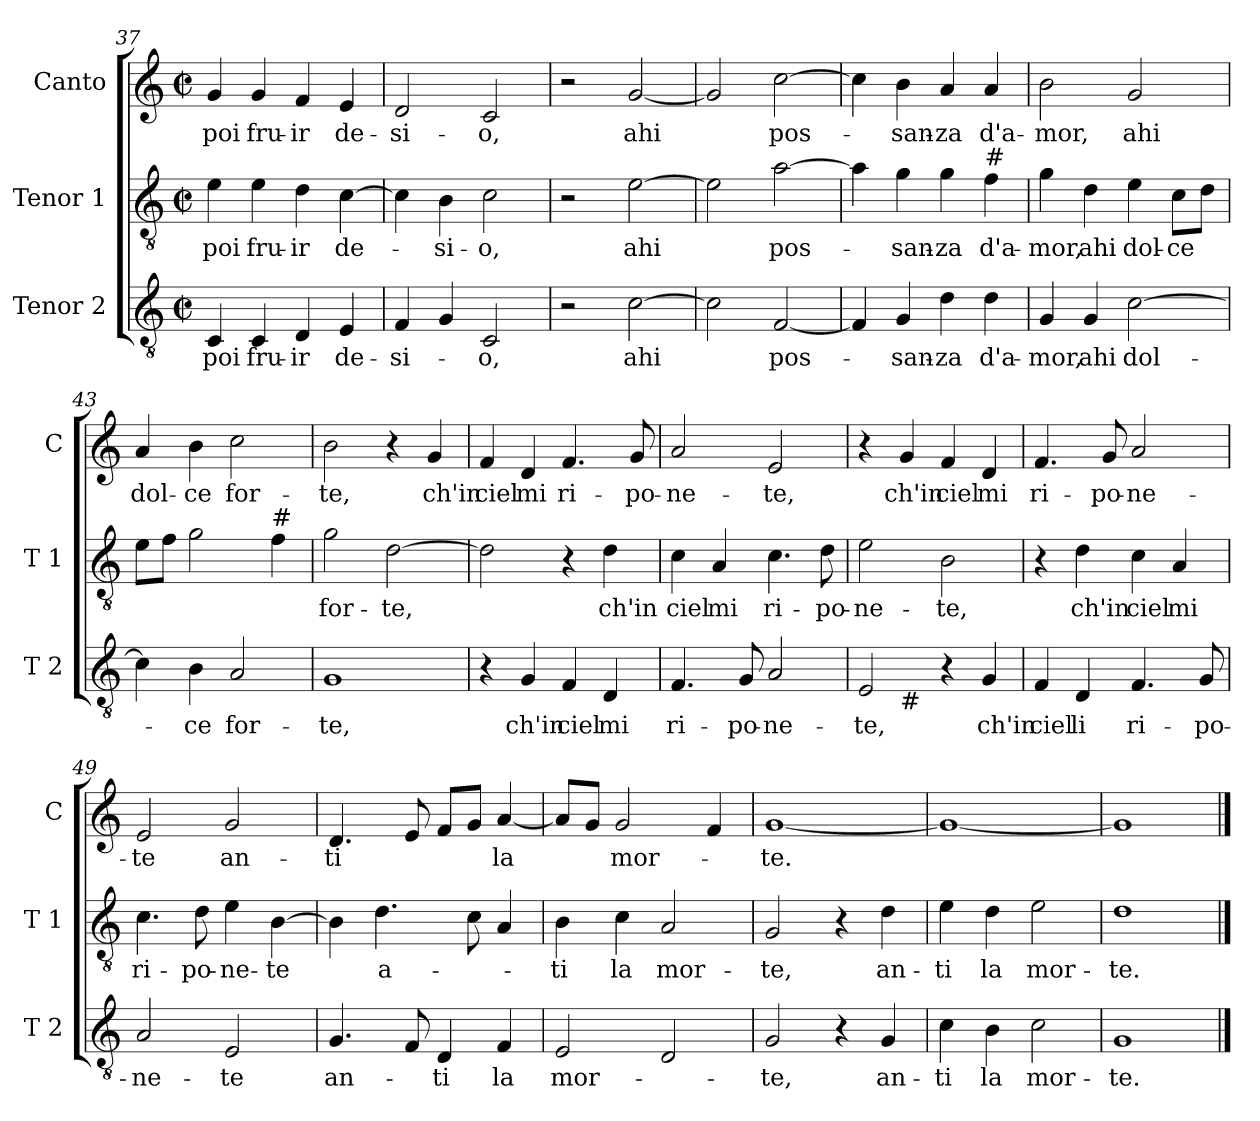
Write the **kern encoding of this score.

**kern	**text	**kern	**text	**kern	**text
*part3	*part3	*part2	*part2	*part1	*part1
*staff3	*staff3	*staff2	*staff2	*staff1	*staff1
*I"Tenor 2	*	*I"Tenor 1	*	*I"Canto	*
*I'T 2	*	*I'T 1	*	*I'C	*
*clefGv2	*	*clefGv2	*	*clefG2	*
*k[]	*	*k[]	*	*k[]	*
*C:	*	*C:	*	*C:	*
*M2/2	*	*M2/2	*	*M2/2	*
*met(c|)	*	*met(c|)	*	*met(c|)	*
=37	=37	=37	=37	=37	=37
!	!LO:LY:b	!	!LO:LY:b	!	!LO:LY:b
4C/	poi	4e\	poi	4g/	poi
!	!LO:LY:b	!	!LO:LY:b	!	!LO:LY:b
4C/	fru-	4e\	fru-	4g/	fru-
!	!LO:LY:b	!	!LO:LY:b	!	!LO:LY:b
4D/	-ir	4d\	-ir	4f/	-ir
!	!LO:LY:b	!	!LO:LY:b	!	!LO:LY:b
4E/	de-	[4c\	de-	4e/	de-
=38	=38	=38	=38	=38	=38
!	!LO:LY:b	!	!	!	!LO:LY:b
4F/	-si-	4c\]	.	2d/	-si-
!	!	!	!LO:LY:b	!	!
4G/	.	4B\	-si-	.	.
!	!LO:LY:b	!	!LO:LY:b	!	!LO:LY:b
2C/	-o,	2c\	-o,	2c/	-o,
=39	=39	=39	=39	=39	=39
2r	.	2r	.	2r	.
!	!LO:LY:b	!	!LO:LY:b	!	!LO:LY:b
[2c\	ahi	[2e\	ahi	[2g/	ahi
=40	=40	=40	=40	=40	=40
2c\]	.	2e\]	.	2g/]	.
!	!LO:LY:b	!	!LO:LY:b	!	!LO:LY:b
[2F/	pos-	[2a\	pos-	[2cc\	pos-
!!LO:LB:g=z
=41	=41	=41	=41	=41	=41
4F/]	.	4a\]	.	4cc\]	.
!	!LO:LY:b	!	!LO:LY:b	!	!LO:LY:b
4G/	-san-	4g\	-san-	4b\	-san-
!	!LO:LY:b	!	!LO:LY:b	!	!LO:LY:b
4d\	-za	4g\	-za	4a/	-za
!	!	!LO:TX:a:t=#	!	!	!
!	!LO:LY:b	!	!LO:LY:b	!	!LO:LY:b
4d\	d'a-	4f\	d'a-	4a/	d'a-
=42	=42	=42	=42	=42	=42
!	!LO:LY:b	!	!LO:LY:b	!	!LO:LY:b
4G/	-mor,	4g\	-mor,	2b\	-mor,
!	!LO:LY:b	!	!LO:LY:b	!	!
4G/	ahi	4d\	ahi	.	.
!	!LO:LY:b	!	!LO:LY:b	!	!LO:LY:b
[2c\	dol-	4e\	dol-	2g/	ahi
!	!	!	!LO:LY:b	!	!
.	.	8c\L	-ce	.	.
.	.	8d\J	.	.	.
=43	=43	=43	=43	=43	=43
!	!	!	!	!	!LO:LY:b
4c\]	.	8e\L	.	4a/	dol-
.	.	8f\J	.	.	.
!	!LO:LY:b	!	!	!	!LO:LY:b
4B\	-ce	2g\	.	4b\	-ce
!	!LO:LY:b	!	!	!	!LO:LY:b
2A/	for-	.	.	2cc\	for-
!	!	!LO:TX:a:t=#	!	!	!
.	.	4f\	.	.	.
=44	=44	=44	=44	=44	=44
!	!LO:LY:b	!	!LO:LY:b	!	!LO:LY:b
1G	-te,	2g\	for-	2b\	-te,
!	!	!	!LO:LY:b	!	!
.	.	[2d\	-te,	4r	.
!	!	!	!	!	!LO:LY:b
.	.	.	.	4g/	ch'in
=45	=45	=45	=45	=45	=45
!	!	!	!	!	!LO:LY:b
4r	.	2d\]	.	4f/	ciel
!	!LO:LY:b	!	!	!	!LO:LY:b
4G/	ch'in	.	.	4d/	mi
!	!LO:LY:b	!	!	!	!LO:LY:b
4F/	ciel	4r	.	4.f/	ri-
!	!LO:LY:b	!	!LO:LY:b	!	!
4D/	mi	4d\	ch'in	.	.
!	!	!	!	!	!LO:LY:b
.	.	.	.	8g/	-po-
!!LO:LB:g=z
=46	=46	=46	=46	=46	=46
!	!LO:LY:b	!	!LO:LY:b	!	!LO:LY:b
4.F/	ri-	4c\	ciel	2a/	-ne-
!	!	!	!LO:LY:b	!	!
.	.	4A/	mi	.	.
!	!LO:LY:b	!	!	!	!
8G/	-po-	.	.	.	.
!	!LO:LY:b	!	!LO:LY:b	!	!LO:LY:b
2A/	-ne-	4.c\	ri-	2e/	-te,
!	!	!	!LO:LY:b	!	!
.	.	8d\	-po-	.	.
=47	=47	=47	=47	=47	=47
!	!LO:LY:b	!	!LO:LY:b	!	!
*^	*	*	*	*	*
2E/	4ryy	-te,	2e\	-ne-	4r	.
!	!LO:TX:b:t=#	!	!	!	!	!
!	!	!	!	!	!	!LO:LY:b
.	2.ryy	.	.	.	4g/	ch'in
!	!	!	!	!LO:LY:b	!	!LO:LY:b
4r	.	.	2B\	-te,	4f/	ciel
!	!	!LO:LY:b	!	!	!	!LO:LY:b
4G/	.	ch'in	.	.	4d/	mi
=48	=48	=48	=48	=48	=48	=48
!	!	!LO:LY:b	!	!	!	!LO:LY:b
*v	*v	*	*	*	*	*
4F/	ciel	4r	.	4.f/	ri-
!	!LO:LY:b	!	!LO:LY:b	!	!
4D/	li	4d\	ch'in	.	.
!	!	!	!	!	!LO:LY:b
.	.	.	.	8g/	-po-
!	!LO:LY:b	!	!LO:LY:b	!	!LO:LY:b
4.F/	ri-	4c\	ciel	2a/	-ne-
!	!	!	!LO:LY:b	!	!
.	.	4A/	mi	.	.
!	!LO:LY:b	!	!	!	!
8G/	-po-	.	.	.	.
=49	=49	=49	=49	=49	=49
!	!LO:LY:b	!	!LO:LY:b	!	!LO:LY:b
2A/	-ne-	4.c\	ri-	2e/	-te
!	!	!	!LO:LY:b	!	!
.	.	8d\	-po-	.	.
!	!LO:LY:b	!	!LO:LY:b	!	!LO:LY:b
2E/	-te	4e\	-ne-	2g/	an-
!	!	!	!LO:LY:b	!	!
.	.	[4B\	-te	.	.
=50	=50	=50	=50	=50	=50
!	!LO:LY:b	!	!	!	!LO:LY:b
4.G/	an-	4B\]	.	4.d/	-ti
!	!	!	!LO:LY:b	!	!
.	.	4.d\	a-	.	.
8F/	.	.	.	8e/	.
!	!LO:LY:b	!	!	!	!
4D/	-ti	.	.	8f/L	.
.	.	8c\	.	8g/J	.
!	!LO:LY:b	!	!	!	!LO:LY:b
4F/	la	4A/	.	[4a/	la
!!LO:LB:g=z
=51	=51	=51	=51	=51	=51
!	!LO:LY:b	!	!LO:LY:b	!	!
2E/	mor-	4B\	-ti	8a/L]	.
.	.	.	.	8g/J	.
!	!	!	!LO:LY:b	!	!LO:LY:b
.	.	4c\	la	2g/	mor-
!	!	!	!LO:LY:b	!	!
2D/	.	2A/	mor-	.	.
.	.	.	.	4f/	.
=52	=52	=52	=52	=52	=52
!	!LO:LY:b	!	!LO:LY:b	!	!LO:LY:b
2G/	-te,	2G/	-te,	[1g	-te.
4r	.	4r	.	.	.
!	!LO:LY:b	!	!LO:LY:b	!	!
4G/	an-	4d\	an-	.	.
=53	=53	=53	=53	=53	=53
!	!LO:LY:b	!	!LO:LY:b	!	!
4c\	-ti	4e\	-ti	1g_	.
!	!LO:LY:b	!	!LO:LY:b	!	!
4B\	la	4d\	la	.	.
!	!LO:LY:b	!	!LO:LY:b	!	!
2c\	mor-	2e\	mor-	.	.
=54	=54	=54	=54	=54	=54
!	!LO:LY:b	!	!LO:LY:b	!	!
1G	-te.	1d	-te.	1g]	.
==	==	==	==	==	==
*-	*-	*-	*-	*-	*-
